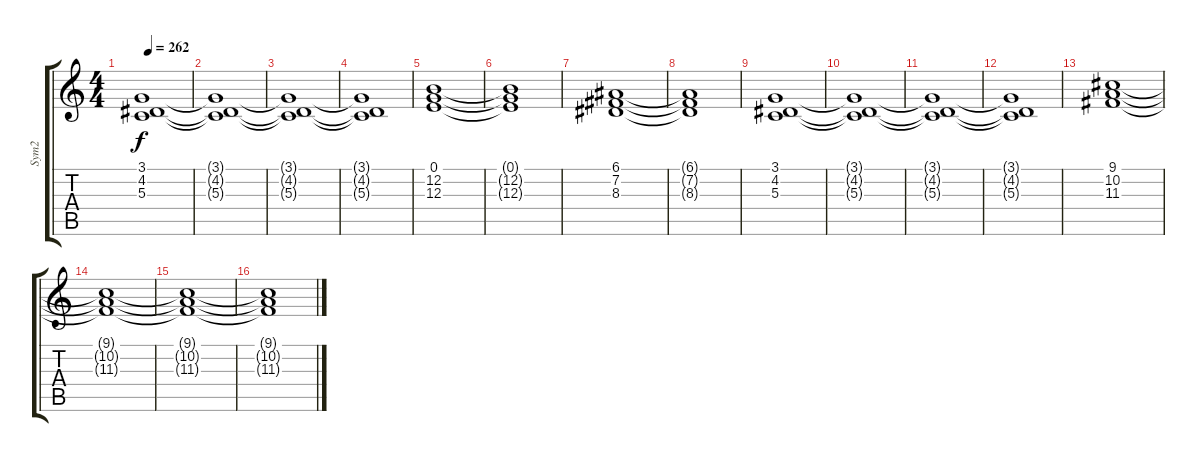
\track ("Sym2" "Sym2") {instrument stringensemble2}
\staff {score tabs}
\tuning (E4 B3 G3 D3 A2 E2) {hide}
\ts (4 4)
\tempo 262
\clef g2
\ks c
(3.1 4.2 5.3).1{dy f} |
(3.1{t} 4.2{t} 5.3{t}).1 |
(3.1{t} 4.2{t} 5.3{t}).1 |
(3.1{t} 4.2{t} 5.3{t}).1 |
(0.1 12.2 12.3).1 |
(0.1{t} 12.2{t} 12.3{t}).1 |
(6.1 7.2 8.3).1 |
(6.1{t} 7.2{t} 8.3{t}).1 |
(3.1 4.2 5.3).1 |
(3.1{t} 4.2{t} 5.3{t}).1 |
(3.1{t} 4.2{t} 5.3{t}).1 |
(3.1{t} 4.2{t} 5.3{t}).1 |
(9.1 10.2 11.3).1 |
(9.1{t} 10.2{t} 11.3{t}).1 |
(9.1{t} 10.2{t} 11.3{t}).1 |
(9.1{t} 10.2{t} 11.3{t}).1
